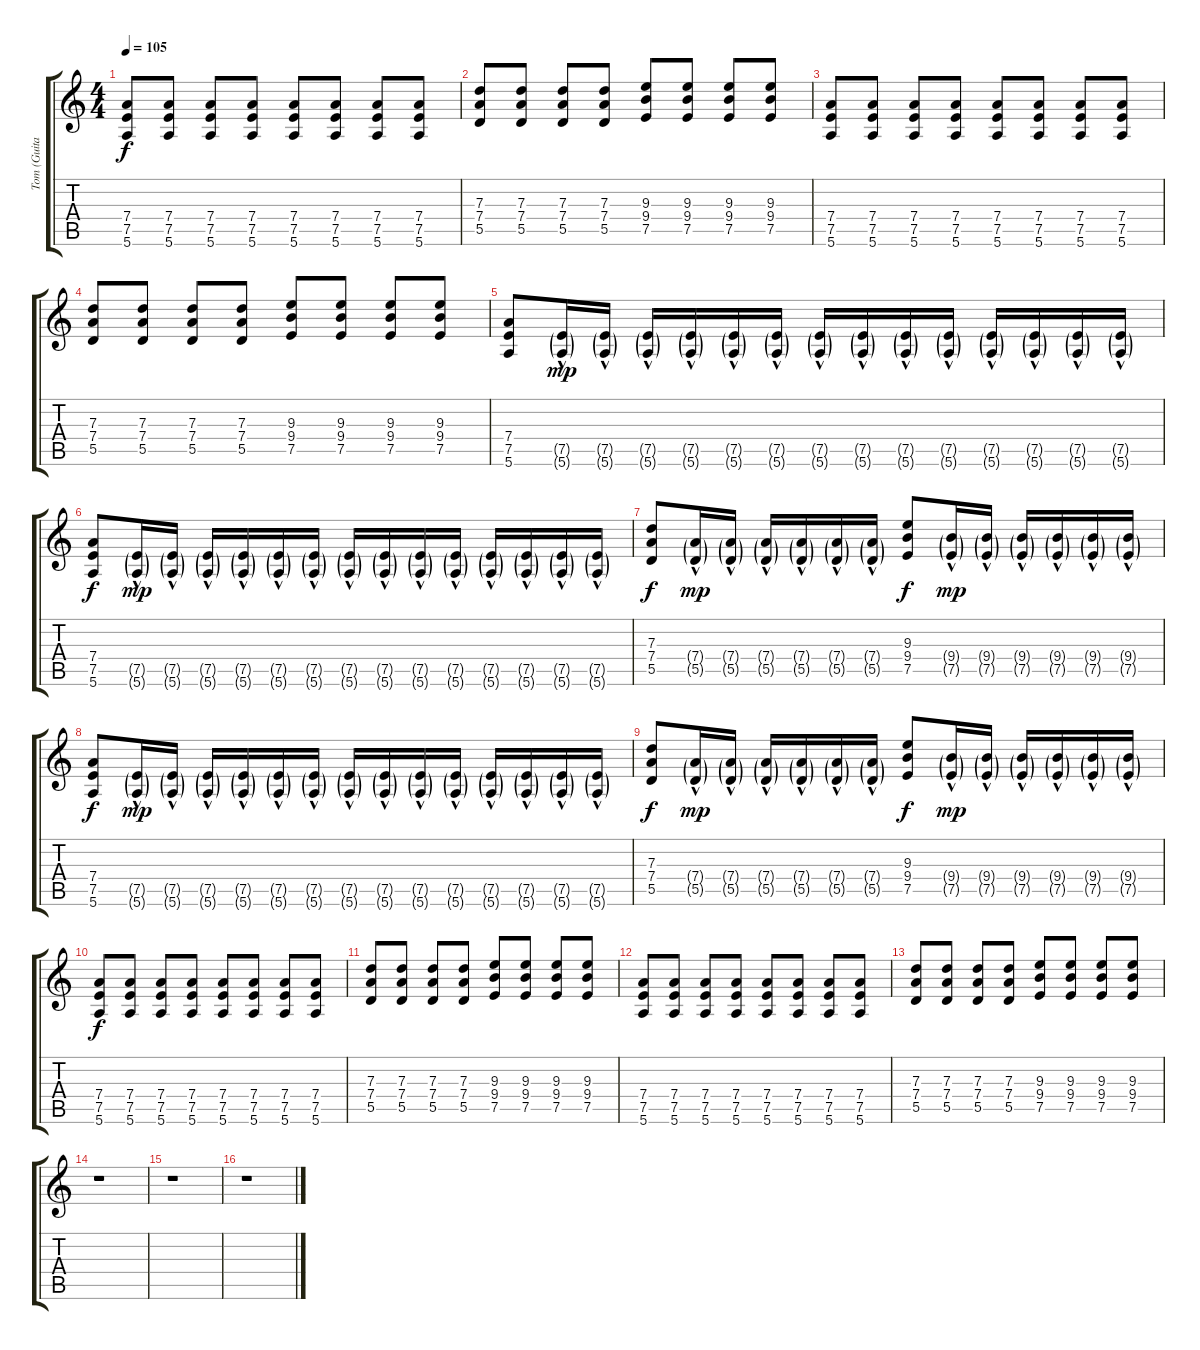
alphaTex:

\track ("Tom (Guitar)" "Tom (Guita") {instrument distortionguitar}
\staff {score tabs}
\tuning (E4 B3 G3 D3 A2 E2) {hide}
\ts (4 4)
\tempo 105
\clef g2
\ks c
(7.4 7.5 5.6).8{dy f instrument distortionguitar} (7.4 7.5 5.6).8 (7.4 7.5 5.6).8 (7.4 7.5 5.6).8 (7.4 7.5 5.6).8 (7.4 7.5 5.6).8 (7.4 7.5 5.6).8 (7.4 7.5 5.6).8 |
(7.3 7.4 5.5).8 (7.3 7.4 5.5).8 (7.3 7.4 5.5).8 (7.3 7.4 5.5).8 (9.3 9.4 7.5).8 (9.3 9.4 7.5).8 (9.3 9.4 7.5).8 (9.3 9.4 7.5).8 |
(7.4 7.5 5.6).8 (7.4 7.5 5.6).8 (7.4 7.5 5.6).8 (7.4 7.5 5.6).8 (7.4 7.5 5.6).8 (7.4 7.5 5.6).8 (7.4 7.5 5.6).8 (7.4 7.5 5.6).8 |
(7.3 7.4 5.5).8 (7.3 7.4 5.5).8 (7.3 7.4 5.5).8 (7.3 7.4 5.5).8 (9.3 9.4 7.5).8 (9.3 9.4 7.5).8 (9.3 9.4 7.5).8 (9.3 9.4 7.5).8 |
(7.4 7.5 5.6).8 (7.5{g hac} 5.6{g hac}).16{dy mp} (7.5{g} 5.6{g hac}).16 (7.5{g} 5.6{g hac}).16 (7.5{g} 5.6{g hac}).16 (7.5{g} 5.6{g hac}).16 (7.5{g} 5.6{g hac}).16 (7.5{g} 5.6{g hac}).16 (7.5{g} 5.6{g hac}).16 (7.5{g} 5.6{g hac}).16 (7.5{g} 5.6{g hac}).16 (7.5{g} 5.6{g hac}).16 (7.5{g} 5.6{g hac}).16 (7.5{g} 5.6{g hac}).16 (7.5{g} 5.6{g hac}).16 |
(7.4 7.5 5.6).8{dy f} (7.5{g hac} 5.6{g}).16{dy mp} (7.5{g hac} 5.6{g}).16 (7.5{g hac} 5.6{g}).16 (7.5{g hac} 5.6{g}).16 (7.5{g hac} 5.6{g}).16 (7.5{g hac} 5.6{g}).16 (7.5{g hac} 5.6{g}).16 (7.5{g hac} 5.6{g}).16 (7.5{g hac} 5.6{g}).16 (7.5{g hac} 5.6{g}).16 (7.5{g hac} 5.6{g}).16 (7.5{g hac} 5.6{g}).16 (7.5{g hac} 5.6{g}).16 (7.5{g hac} 5.6{g}).16 |
(7.3 7.4 5.5).8{dy f} (7.4{g} 5.5{g hac}).16{dy mp} (7.4{g} 5.5{g hac}).16 (7.4{g} 5.5{g hac}).16 (7.4{g} 5.5{g hac}).16 (7.4{g} 5.5{g hac}).16 (7.4{g} 5.5{g hac}).16 (9.3 9.4 7.5).8{dy f} (9.4{g} 7.5{g hac}).16{dy mp} (9.4{g} 7.5{g hac}).16 (9.4{g} 7.5{g hac}).16 (9.4{g} 7.5{g hac}).16 (9.4{g} 7.5{g hac}).16 (9.4{g} 7.5{g hac}).16 |
(7.4 7.5 5.6).8{dy f} (7.5{g hac} 5.6{g}).16{dy mp} (7.5{g hac} 5.6{g}).16 (7.5{g hac} 5.6{g}).16 (7.5{g hac} 5.6{g}).16 (7.5{g hac} 5.6{g}).16 (7.5{g hac} 5.6{g}).16 (7.5{g hac} 5.6{g}).16 (7.5{g hac} 5.6{g}).16 (7.5{g hac} 5.6{g}).16 (7.5{g hac} 5.6{g}).16 (7.5{g hac} 5.6{g}).16 (7.5{g hac} 5.6{g}).16 (7.5{g hac} 5.6{g}).16 (7.5{g hac} 5.6{g}).16 |
(7.3 7.4 5.5).8{dy f} (7.4{g} 5.5{g hac}).16{dy mp} (7.4{g} 5.5{g hac}).16 (7.4{g} 5.5{g hac}).16 (7.4{g} 5.5{g hac}).16 (7.4{g} 5.5{g hac}).16 (7.4{g} 5.5{g hac}).16 (9.3 9.4 7.5).8{dy f} (9.4{g} 7.5{g hac}).16{dy mp} (9.4{g} 7.5{g hac}).16 (9.4{g} 7.5{g hac}).16 (9.4{g} 7.5{g hac}).16 (9.4{g} 7.5{g hac}).16 (9.4{g} 7.5{g hac}).16 |
(7.4 7.5 5.6).8{dy f} (7.4 7.5 5.6).8 (7.4 7.5 5.6).8 (7.4 7.5 5.6).8 (7.4 7.5 5.6).8 (7.4 7.5 5.6).8 (7.4 7.5 5.6).8 (7.4 7.5 5.6).8 |
(7.3 7.4 5.5).8 (7.3 7.4 5.5).8 (7.3 7.4 5.5).8 (7.3 7.4 5.5).8 (9.3 9.4 7.5).8 (9.3 9.4 7.5).8 (9.3 9.4 7.5).8 (9.3 9.4 7.5).8 |
(7.4 7.5 5.6).8 (7.4 7.5 5.6).8 (7.4 7.5 5.6).8 (7.4 7.5 5.6).8 (7.4 7.5 5.6).8 (7.4 7.5 5.6).8 (7.4 7.5 5.6).8 (7.4 7.5 5.6).8 |
(7.3 7.4 5.5).8 (7.3 7.4 5.5).8 (7.3 7.4 5.5).8 (7.3 7.4 5.5).8 (9.3 9.4 7.5).8 (9.3 9.4 7.5).8 (9.3 9.4 7.5).8 (9.3 9.4 7.5).8 |
r.1 |
r.1 |
r.1
